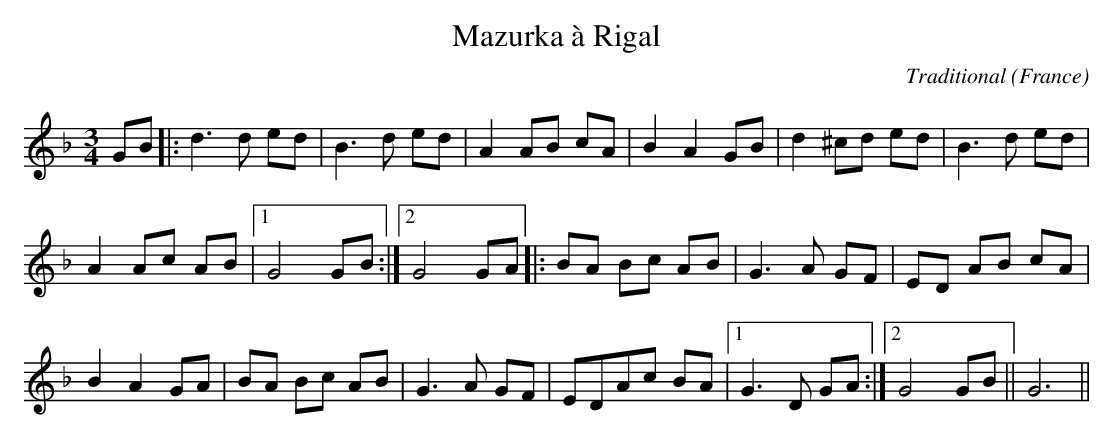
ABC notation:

X:1
T:Mazurka à Rigal
C:Traditional
L:1/8
M:3/4
O:France
K:D minor
GB|:d3d ed|B3d ed|A2 AB cA|B2A2GB|d2^cd ed|B3d ed|
A2Ac AB|1G4GB:|2G4GA|:BA Bc AB|G3A GF|ED AB cA|
B2A2GA|BA Bc AB|G3A GF|EDAc BA|1G3D GA:|2G4GB||G6||
